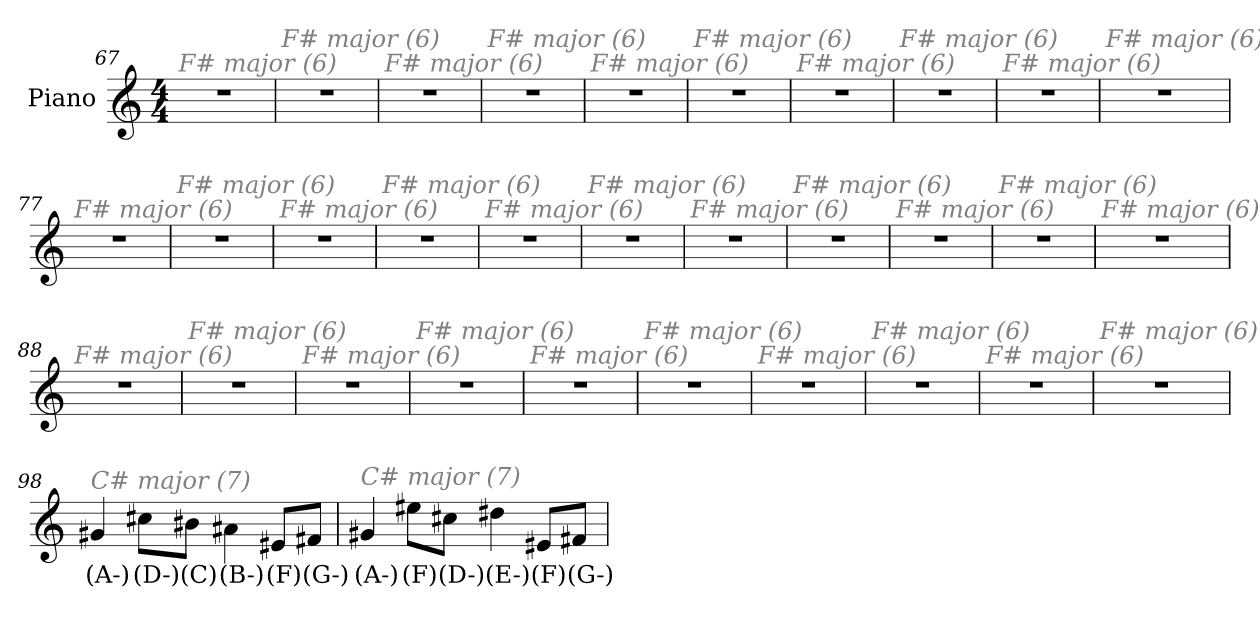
**kern	**text
*part1	*part1
*staff1	*staff1
*I"Piano	*
*I'Pno	*
*clefG2	*
*k[]	*
*M4/4	*
=67	=67
!LO:TX:i:color=#808080:t=F# major (6)	!
1r	.
=68	=68
!LO:TX:i:color=#808080:t=F# major (6)	!
1r	.
=69	=69
!LO:TX:i:color=#808080:t=F# major (6)	!
1r	.
=70	=70
!LO:TX:i:color=#808080:t=F# major (6)	!
1r	.
=71	=71
!LO:TX:i:color=#808080:t=F# major (6)	!
1r	.
!!LO:LB:g=z
=72	=72
!LO:TX:i:color=#808080:t=F# major (6)	!
1r	.
=73	=73
!LO:TX:i:color=#808080:t=F# major (6)	!
1r	.
=74	=74
!LO:TX:i:color=#808080:t=F# major (6)	!
1r	.
=75	=75
!LO:TX:i:color=#808080:t=F# major (6)	!
1r	.
=76	=76
!LO:TX:i:color=#808080:t=F# major (6)	!
1r	.
=77	=77
!LO:TX:i:color=#808080:t=F# major (6)	!
1r	.
=78	=78
!LO:TX:i:color=#808080:t=F# major (6)	!
1r	.
=79	=79
!LO:TX:i:color=#808080:t=F# major (6)	!
1r	.
=80	=80
!LO:TX:i:color=#808080:t=F# major (6)	!
1r	.
=81	=81
!LO:TX:i:color=#808080:t=F# major (6)	!
1r	.
=82	=82
!LO:TX:i:color=#808080:t=F# major (6)	!
1r	.
=83	=83
!LO:TX:i:color=#808080:t=F# major (6)	!
1r	.
!!LO:LB:g=z
=84	=84
!LO:TX:i:color=#808080:t=F# major (6)	!
1r	.
=85	=85
!LO:TX:i:color=#808080:t=F# major (6)	!
1r	.
=86	=86
!LO:TX:i:color=#808080:t=F# major (6)	!
1r	.
=87	=87
!LO:TX:i:color=#808080:t=F# major (6)	!
1r	.
=88	=88
!LO:TX:i:color=#808080:t=F# major (6)	!
1r	.
=89	=89
!LO:TX:i:color=#808080:t=F# major (6)	!
1r	.
=90	=90
!LO:TX:i:color=#808080:t=F# major (6)	!
1r	.
=91	=91
!LO:TX:i:color=#808080:t=F# major (6)	!
1r	.
=92	=92
!LO:TX:i:color=#808080:t=F# major (6)	!
1r	.
=93	=93
!LO:TX:i:color=#808080:t=F# major (6)	!
1r	.
=94	=94
!LO:TX:i:color=#808080:t=F# major (6)	!
1r	.
=95	=95
!LO:TX:i:color=#808080:t=F# major (6)	!
1r	.
!!LO:LB:g=z
=96	=96
!LO:TX:i:color=#808080:t=F# major (6)	!
1r	.
=97	=97
!LO:TX:i:color=#808080:t=F# major (6)	!
1r	.
=98	=98
!LO:TX:i:color=#808080:t=C# major (7)	!
4g#Xi/	(A-)
8cc#Xi\L	(D-)
8b#Xi\J	(C)
4a#Xi\	(B-)
8e#Xi/L	(F)
8f#Xi/J	(G-)
=99	=99
!LO:TX:i:color=#808080:t=C# major (7)	!
4g#Xi/	(A-)
8ee#Xi\L	(F)
8cc#Xi\J	(D-)
4dd#Xi\	(E-)
8e#Xi/L	(F)
8f#Xi/J	(G-)
=	=
*-	*-
